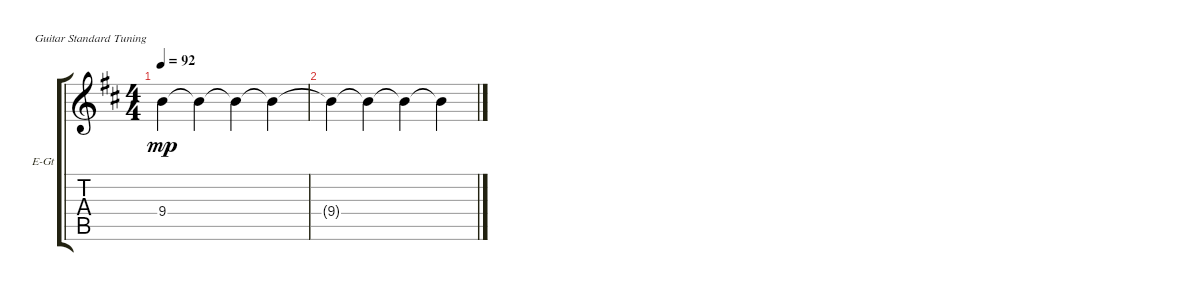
\defaultSystemsLayout 4
\bracketExtendMode groupsimilarinstruments
\firstSystemTrackNameOrientation horizontal
\otherSystemsTrackNameOrientation horizontal
\track ("Electric Guitar" "E-Gt") {instrument distortionguitar}
\staff {score tabs}
\tuning (E4 B3 G3 D3 A2 E2)
\ts (4 4)
\tempo 92
\clef g2
\ks d
9.4{t}.4{dy mp} 9.4{t}.4 9.4{t}.4 9.4{t}.4 |
9.4{t}.4 9.4{t}.4 9.4{t}.4 9.4{t}.4
